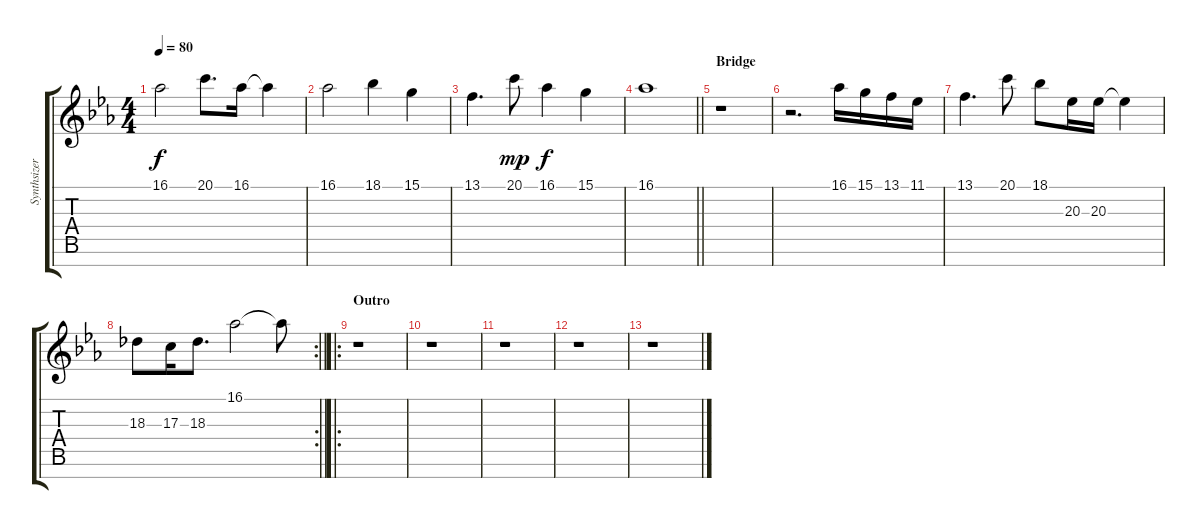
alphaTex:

\track ("Synthsizer (Backing 2)" "Synthsizer") {instrument koto}
\staff {score tabs}
\tuning (E4 B3 G3 D3 A2 E2 B1) {hide}
\ts (4 4)
\tempo 80
\clef g2
\ks eb
16.1.2{dy f} 20.1.8{d} 16.1.16 16.1{t}.4 |
16.1.2 18.1.4 15.1.4 |
13.1.4{d} 20.1.8{dy mp} 16.1.4{dy f} 15.1.4 |
\barLineRight lightlight
16.1.1 |
\section ("" "Bridge")
r.1 |
r.2{d} 16.1.16 15.1.16 13.1.16 11.1.16 |
13.1.4{d} 20.1.8 18.1.8 20.3.16 20.3.16 20.3{t}.4 |
\rc 2
\barLineRight lightlight
18.3.8 17.3.16 18.3.8{d} 16.1.2 16.1{t}.8 |
\ro
\section ("" "Outro")
r.1 |
r.1 |
r.1 |
r.1 |
r.1
